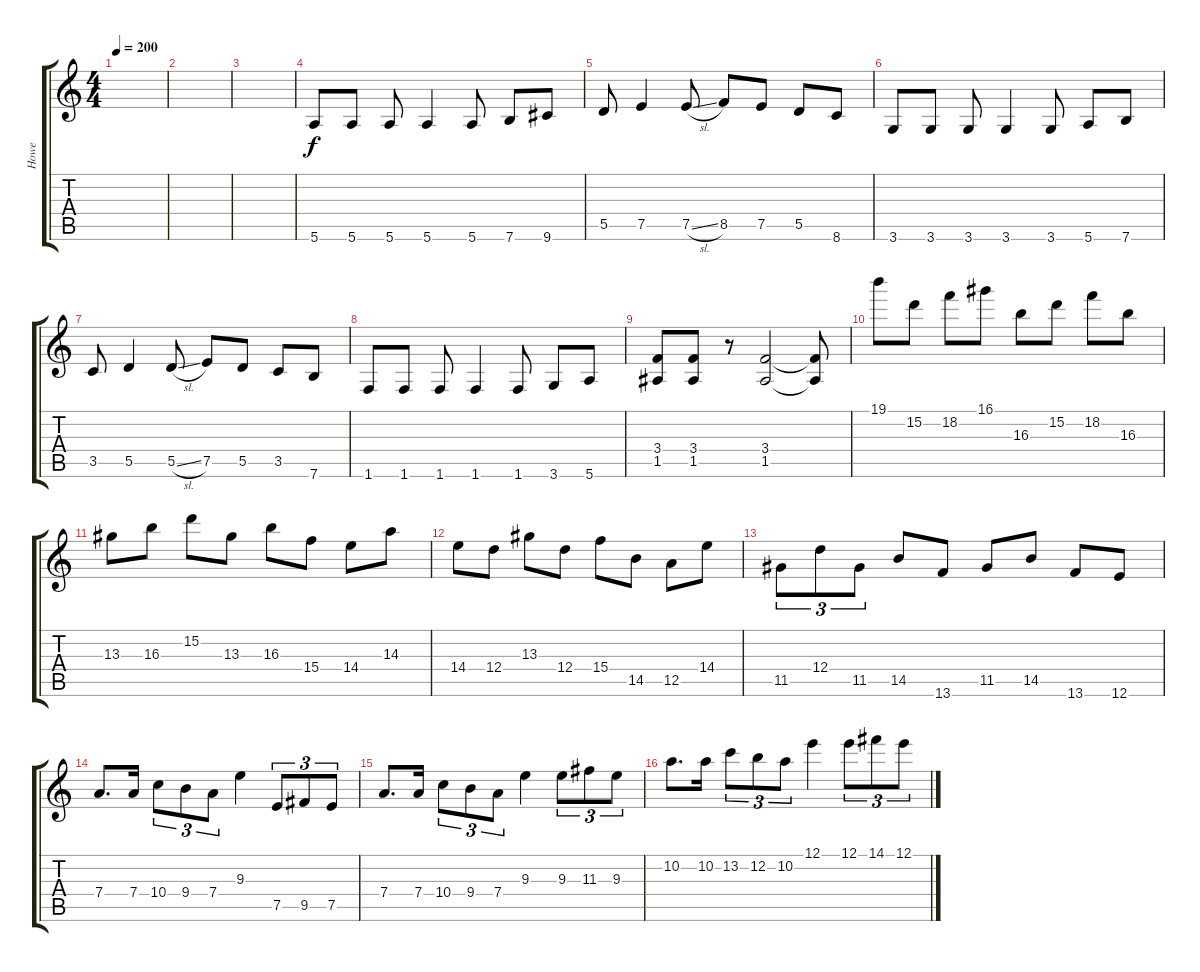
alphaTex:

\track ("Howe" "Howe") {instrument distortionguitar}
\staff {score tabs}
\tuning (E4 B3 G3 D3 A2 E2) {hide}
\ts (4 4)
\tempo 200
\clef g2
\ks c
|
|
|
5.6.8 5.6.8 5.6.8 5.6.4 5.6.8 7.6.8 9.6.8 |
5.5.8 7.5.4 7.5{sl}.8 8.5.8 7.5.8 5.5.8 8.6.8 |
3.6.8 3.6.8 3.6.8 3.6.4 3.6.8 5.6.8 7.6.8 |
3.5.8 5.5.4 5.5{sl}.8 7.5.8 5.5.8 3.5.8 7.6.8 |
1.6.8 1.6.8 1.6.8 1.6.4 1.6.8 3.6.8 5.6.8 |
(3.4 1.5).8 (3.4 1.5).8 r.8 (3.4 1.5).2 (3.4{t} 1.5{t}).8 |
19.1.8 15.2.8 18.2.8 16.1.8 16.3.8 15.2.8 18.2.8 16.3.8 |
13.3.8 16.3.8 15.2.8 13.3.8 16.3.8 15.4.8 14.4.8 14.3.8 |
14.4.8 12.4.8 13.3.8 12.4.8 15.4.8 14.5.8 12.5.8 14.4.8 |
11.5.8{tu (3 2)} 12.4.8{tu (3 2)} 11.5.8{tu (3 2)} 14.5.8 13.6.8 11.5.8 14.5.8 13.6.8 12.6.8 |
7.4.8{d} 7.4.16 10.4.8{tu (3 2)} 9.4.8{tu (3 2)} 7.4.8{tu (3 2)} 9.3.4 7.5.8{tu (3 2)} 9.5.8{tu (3 2)} 7.5.8{tu (3 2)} |
7.4.8{d} 7.4.16 10.4.8{tu (3 2)} 9.4.8{tu (3 2)} 7.4.8{tu (3 2)} 9.3.4 9.3.8{tu (3 2)} 11.3.8{tu (3 2)} 9.3.8{tu (3 2)} |
10.2.8{d} 10.2.16 13.2.8{tu (3 2)} 12.2.8{tu (3 2)} 10.2.8{tu (3 2)} 12.1.4 12.1.8{tu (3 2)} 14.1.8{tu (3 2)} 12.1.8{tu (3 2)}
